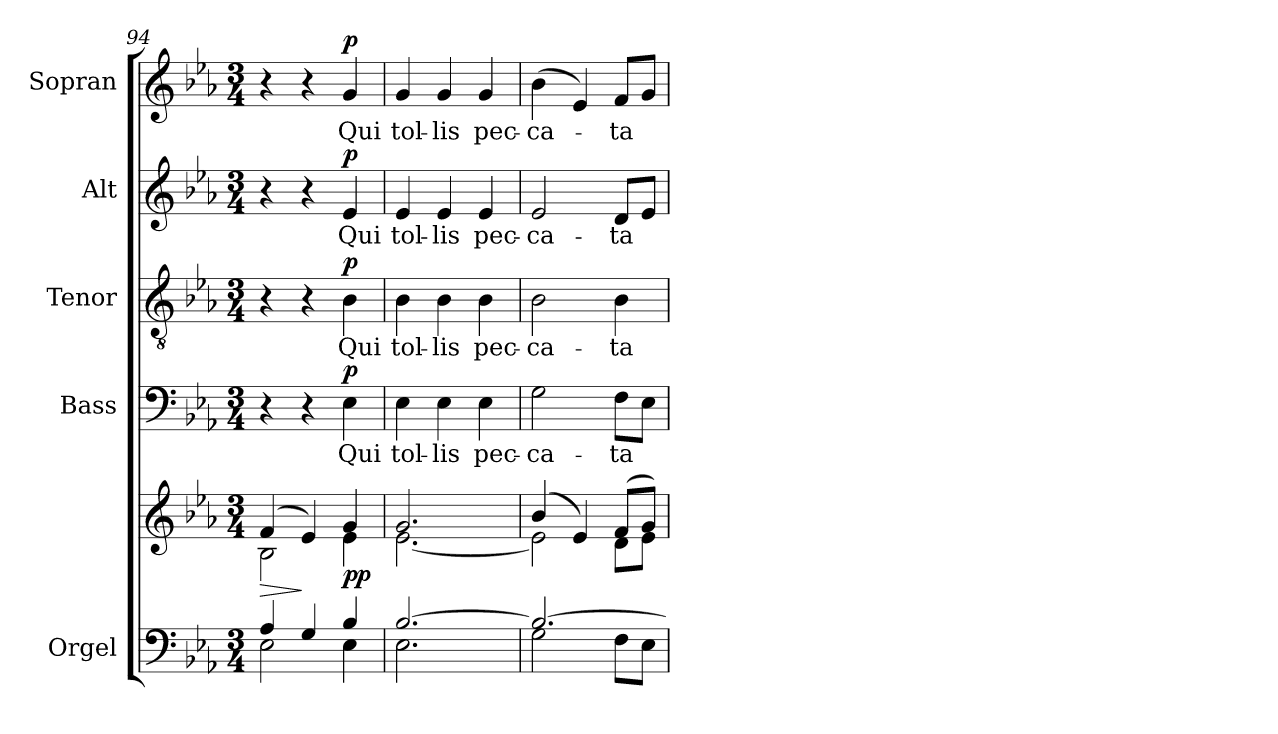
**kern	**kern	**dynam	**kern	**text	**dynam	**kern	**text	**dynam	**kern	**text	**dynam	**kern	**text	**dynam
*part5	*part5	*part5	*part4	*part4	*part4	*part3	*part3	*part3	*part2	*part2	*part2	*part1	*part1	*part1
*staff6	*staff5	*staff5/6	*staff4	*staff4	*staff4	*staff3	*staff3	*staff3	*staff2	*staff2	*staff2	*staff1	*staff1	*staff1
*I"Orgel	*	*	*I"Bass	*	*	*I"Tenor	*	*	*I"Alt	*	*	*I"Sopran	*	*
*I'Org.	*	*	*I'B.	*	*	*I'T.	*	*	*I'A.	*	*	*I'S.	*	*
*clefF4	*clefG2	*	*clefF4	*	*	*clefGv2	*	*	*clefG2	*	*	*clefG2	*	*
*k[b-e-a-]	*k[b-e-a-]	*	*k[b-e-a-]	*	*	*k[b-e-a-]	*	*	*k[b-e-a-]	*	*	*k[b-e-a-]	*	*
*E-:	*E-:	*	*E-:	*	*	*E-:	*	*	*E-:	*	*	*E-:	*	*
*M3/4	*M3/4	*	*M3/4	*	*	*M3/4	*	*	*M3/4	*	*	*M3/4	*	*
=94	=94	=94	=94	=94	=94	=94	=94	=94	=94	=94	=94	=94	=94	=94
*^	*	*	*	*	*	*	*	*	*	*	*	*	*	*
!	!	!	!LO:HP:b	!	!	!	!	!	!	!	!	!	!	!	!
*	*	*^	*	*	*	*	*	*	*	*	*	*	*	*	*
4A-/	2E-\	(4f/	2B-\	>	4r	.	.	4r	.	.	4r	.	.	4r	.	.
4G/	.	4e-/)	.	]	4r	.	.	4r	.	.	4r	.	.	4r	.	.
!	!	!	!	!LO:DY:b	!	!LO:LY:b	!LO:DY:a	!	!LO:LY:b	!LO:DY:a	!	!LO:LY:b	!LO:DY:a	!	!LO:LY:b	!LO:DY:a
4B-/	4E-\	4g/	4e-\	pp	4E-\	Qui	p	4B-\	Qui	p	4e-/	Qui	p	4g/	Qui	p
=95	=95	=95	=95	=95	=95	=95	=95	=95	=95	=95	=95	=95	=95	=95	=95	=95
!	!	!	!	!	!	!LO:LY:b	!	!	!LO:LY:b	!	!	!LO:LY:b	!	!	!LO:LY:b	!
[>2.B-/	2.E-\	2.g/	[<2.e-\	.	4E-\	tol-	.	4B-\	tol-	.	4e-/	tol-	.	4g/	tol-	.
!	!	!	!	!	!	!LO:LY:b	!	!	!LO:LY:b	!	!	!LO:LY:b	!	!	!LO:LY:b	!
.	.	.	.	.	4E-\	-lis	.	4B-\	-lis	.	4e-/	-lis	.	4g/	-lis	.
!	!	!	!	!	!	!LO:LY:b	!	!	!LO:LY:b	!	!	!LO:LY:b	!	!	!LO:LY:b	!
.	.	.	.	.	4E-\	pec-	.	4B-\	pec-	.	4e-/	pec-	.	4g/	pec-	.
=96	=96	=96	=96	=96	=96	=96	=96	=96	=96	=96	=96	=96	=96	=96	=96	=96
!	!	!	!	!	!	!LO:LY:b	!	!	!LO:LY:b	!	!	!LO:LY:b	!	!	!LO:LY:b	!
2.B-/_	2G\	(4b-/	2e-\]	.	2G\	-ca-	.	2B-\	-ca-	.	2e-/	-ca-	.	(>4b-\	-ca-	.
.	.	4e-/)	.	.	.	.	.	.	.	.	.	.	.	4e-/)	.	.
!	!	!	!	!	!	!LO:LY:b	!	!	!LO:LY:b	!	!	!LO:LY:b	!	!	!LO:LY:b	!
.	8F\L	(>8f/L	8d\L	.	8F\L	-ta	.	4B-\	-ta	.	8d/L	-ta	.	8f/L	-ta	.
.	8E-\J	8g/J)	8e-\J	.	8E-\J	.	.	.	.	.	8e-/J	.	.	8g/J	.	.
*v	*v	*	*	*	*	*	*	*	*	*	*	*	*	*	*	*
*	*v	*v	*	*	*	*	*	*	*	*	*	*	*	*	*
=	=	=	=	=	=	=	=	=	=	=	=	=	=	=
*-	*-	*-	*-	*-	*-	*-	*-	*-	*-	*-	*-	*-	*-	*-
